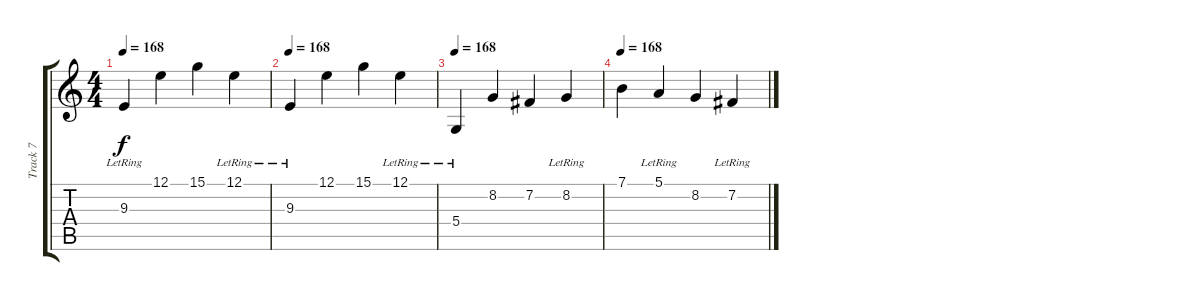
\track ("Track 7" "Track 7") {instrument choiraahs}
\staff {score tabs}
\tuning (E4 B3 G3 D3 A2 E2) {hide}
\ts (4 4)
\tempo 168
\clef g2
\ks c
9.3{lr}.4{dy f} 12.1.4 15.1.4 12.1{lr}.4 |
\tempo 168
9.3{lr}.4 12.1.4 15.1.4 12.1{lr}.4 |
\tempo 168
5.4{lr}.4 8.2.4 7.2.4 8.2{lr}.4 |
\tempo 168
7.1.4 5.1{lr}.4 8.2.4 7.2{lr}.4
